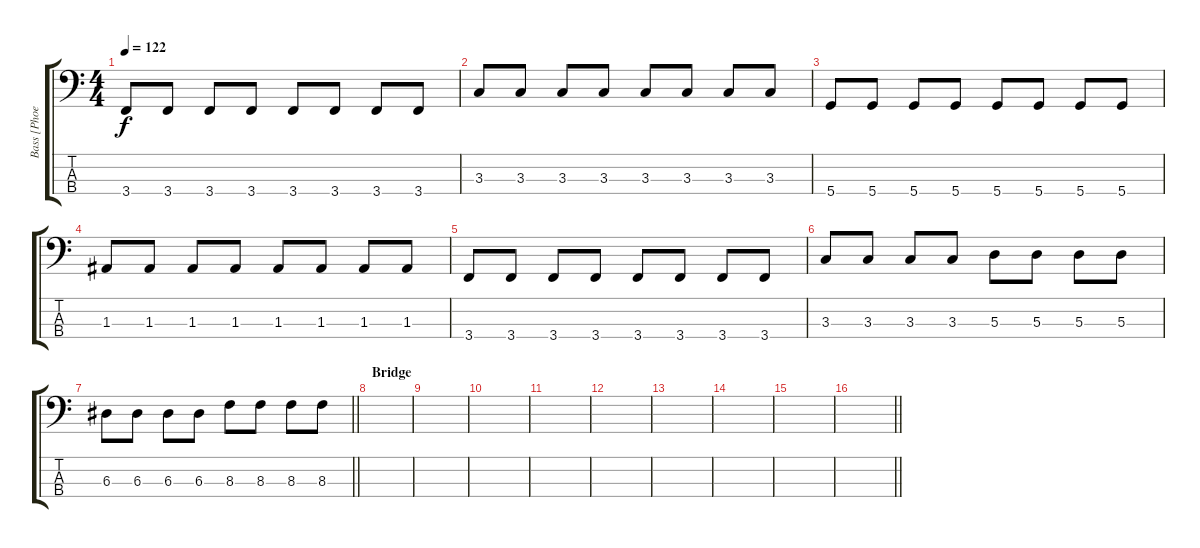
\track ("Bass [Phoenix]" "Bass [Phoe") {solo instrument electricbassfinger}
\staff {score tabs}
\tuning (G2 D2 A1 D1) {hide}
\ts (4 4)
\tempo 122
\clef f4
\ks c
3.4.8{dy f} 3.4.8 3.4.8 3.4.8 3.4.8 3.4.8 3.4.8 3.4.8 |
3.3.8 3.3.8 3.3.8 3.3.8 3.3.8 3.3.8 3.3.8 3.3.8 |
5.4.8 5.4.8 5.4.8 5.4.8 5.4.8 5.4.8 5.4.8 5.4.8 |
1.3.8 1.3.8 1.3.8 1.3.8 1.3.8 1.3.8 1.3.8 1.3.8 |
3.4.8 3.4.8 3.4.8 3.4.8 3.4.8 3.4.8 3.4.8 3.4.8 |
3.3.8 3.3.8 3.3.8 3.3.8 5.3.8 5.3.8 5.3.8 5.3.8 |
\barLineRight lightlight
6.3.8 6.3.8 6.3.8 6.3.8 8.3.8 8.3.8 8.3.8 8.3.8 |
\section ("" "Bridge")
|
|
|
|
|
|
|
|
\barLineRight lightlight
